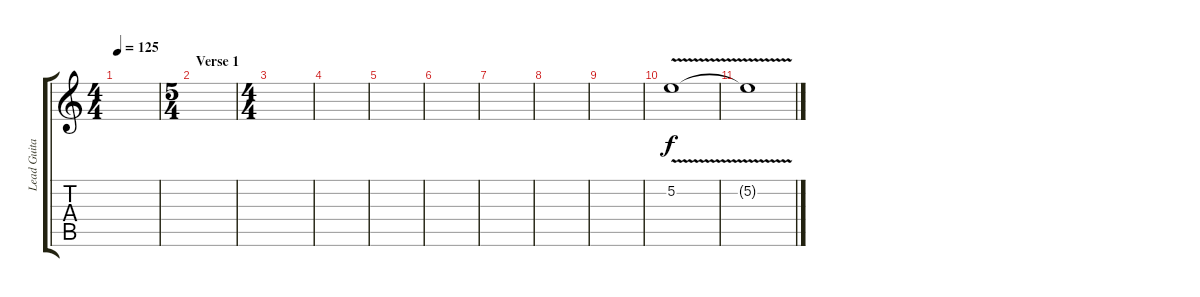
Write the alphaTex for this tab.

\track ("Lead Guitar" "Lead Guita") {instrument overdrivenguitar}
\staff {score tabs}
\tuning (E4 B3 G3 D3 A2 E2) {hide}
\ts (4 4)
\tempo 125
\clef g2
\ks c
|
\ts (5 4)
\section ("" "Verse 1")
|
\ts (4 4)
|
|
|
|
|
|
|
5.2{v}.1{volume 0} |
5.2{t}.1
